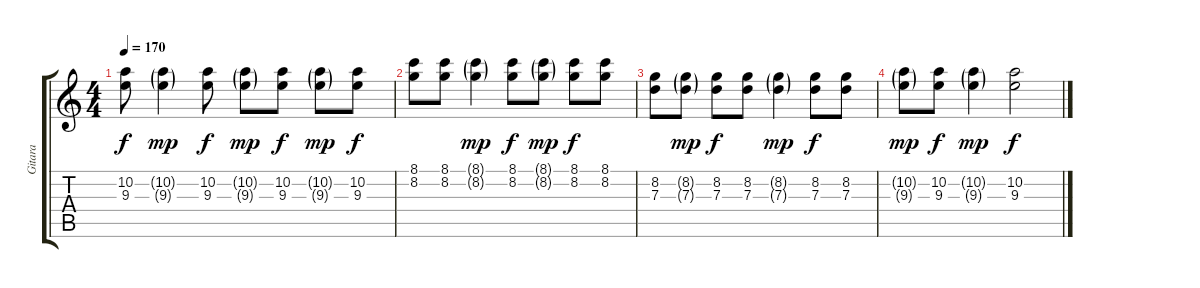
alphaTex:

\track ("Gitara" "Gitara") {instrument overdrivenguitar}
\staff {score tabs}
\tuning (E4 B3 G3 D3 A2 E2) {hide}
\ts (4 4)
\tempo 170
\clef g2
\ks c
(10.2 9.3).8{dy f} (10.2{g} 9.3{g}).4{dy mp} (10.2 9.3).8{dy f} (10.2{g} 9.3{g}).8{dy mp} (10.2 9.3).8{dy f} (10.2{g} 9.3{g}).8{dy mp} (10.2 9.3).8{dy f} |
(8.1 8.2).8 (8.1 8.2).8 (8.1{g} 8.2{g}).4{dy mp} (8.1 8.2).8{dy f} (8.1{g} 8.2{g}).8{dy mp} (8.1 8.2).8{dy f} (8.1 8.2).8 |
(8.2 7.3).8 (8.2{g} 7.3{g}).8{dy mp} (8.2 7.3).8{dy f} (8.2 7.3).8 (8.2{g} 7.3{g}).4{dy mp} (8.2 7.3).8{dy f} (8.2 7.3).8 |
(10.2{g} 9.3{g}).8{dy mp} (10.2 9.3).8{dy f} (10.2{g} 9.3{g}).4{dy mp} (10.2 9.3).2{dy f}
